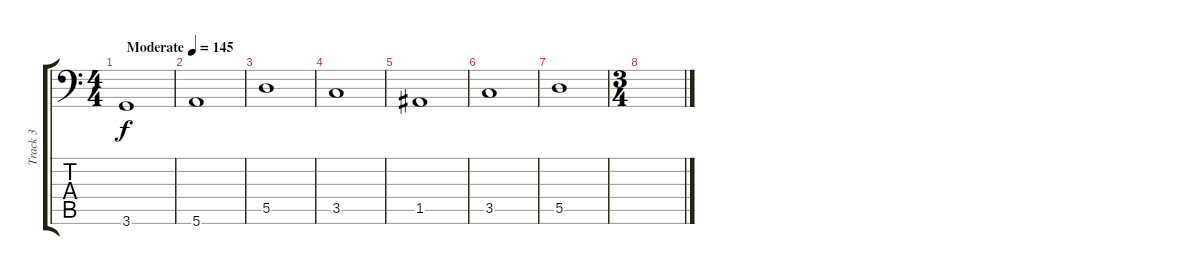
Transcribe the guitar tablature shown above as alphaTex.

\track ("Track 3" "Track 3") {instrument electricbassfinger}
\staff {score tabs}
\tuning (E3 B2 G2 D2 A1 E1) {hide}
\ts (4 4)
\tempo (145 "Moderate")
\tempo 130
\tempo (145 "Moderate")
\clef f4
\ks c
3.6.1{dy f instrument electricbassfinger} |
5.6.1 |
5.5.1 |
3.5.1 |
1.5.1 |
3.5.1 |
5.5.1 |
\ts (3 4)
